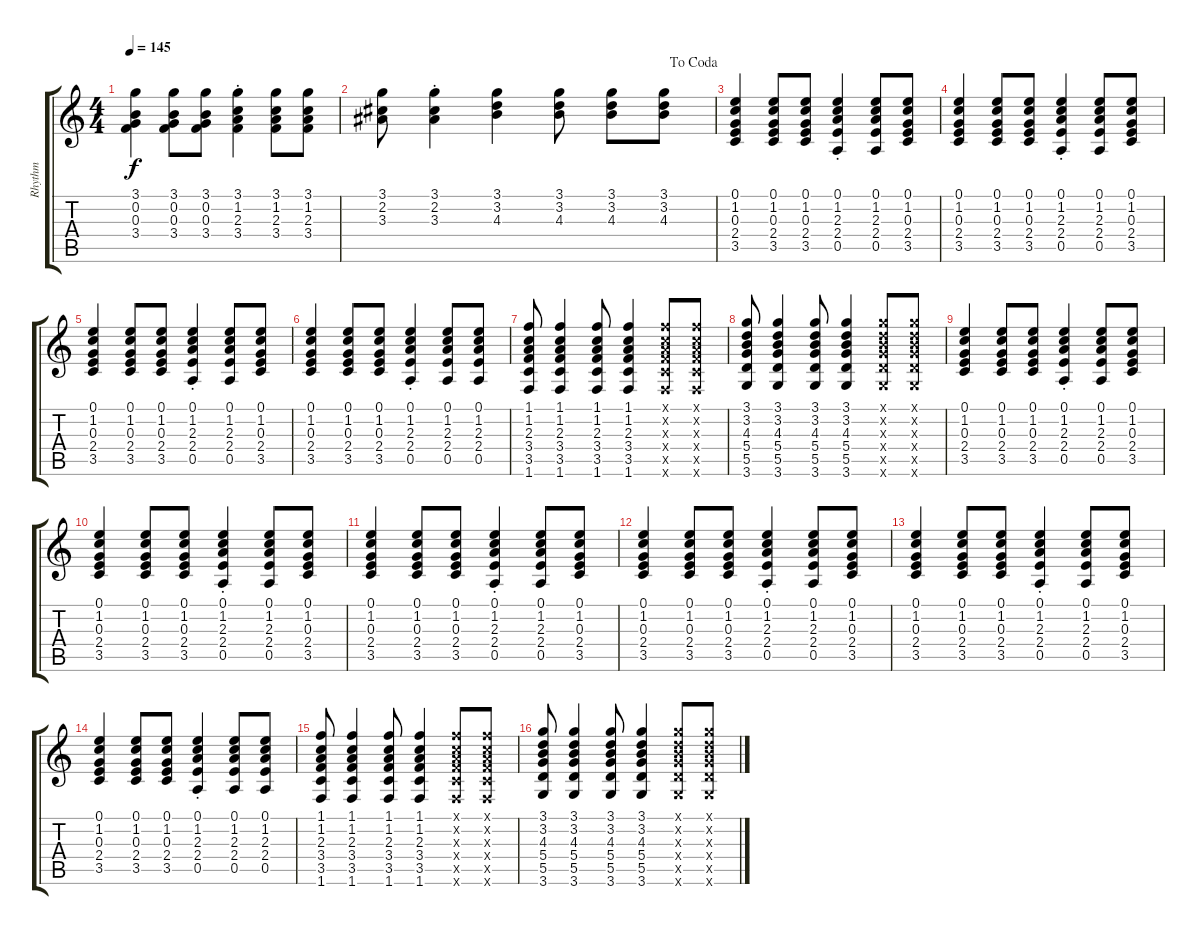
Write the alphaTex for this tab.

\track ("Rhythm" "Rhythm") {instrument electricguitarclean}
\staff {score tabs}
\tuning (E4 B3 G3 D3 A2 E2) {hide}
\ts (4 4)
\tempo 145
\clef g2
\ks c
(3.1 0.2 0.3 3.4).4{dy f} (3.1 0.2 0.3 3.4).8 (3.1 0.2 0.3 3.4).8 (3.1{st} 1.2{st} 2.3{st} 3.4{st}).4 (3.1 1.2 2.3 3.4).8 (3.1 1.2 2.3 3.4).8 |
\jump dacoda
(3.1 2.2 3.3).8 (3.1{st} 2.2{st} 3.3{st}).4 (3.1 3.2 4.3).4 (3.1 3.2 4.3).8 (3.1 3.2 4.3).8 (3.1 3.2 4.3).8 |
(0.1 1.2 0.3 2.4 3.5).4 (0.1 1.2 0.3 2.4 3.5).8 (0.1 1.2 0.3 2.4 3.5).8 (0.1{st} 1.2{st} 2.3{st} 2.4{st} 0.5{st}).4 (0.1 1.2 2.3 2.4 0.5).8 (0.1 1.2 0.3 2.4 3.5).8 |
(0.1 1.2 0.3 2.4 3.5).4 (0.1 1.2 0.3 2.4 3.5).8 (0.1 1.2 0.3 2.4 3.5).8 (0.1{st} 1.2{st} 2.3{st} 2.4{st} 0.5{st}).4 (0.1 1.2 2.3 2.4 0.5).8 (0.1 1.2 0.3 2.4 3.5).8 |
(0.1 1.2 0.3 2.4 3.5).4 (0.1 1.2 0.3 2.4 3.5).8 (0.1 1.2 0.3 2.4 3.5).8 (0.1{st} 1.2{st} 2.3{st} 2.4{st} 0.5{st}).4 (0.1 1.2 2.3 2.4 0.5).8 (0.1 1.2 0.3 2.4 3.5).8 |
(0.1 1.2 0.3 2.4 3.5).4 (0.1 1.2 0.3 2.4 3.5).8 (0.1 1.2 0.3 2.4 3.5).8 (0.1{st} 1.2{st} 2.3{st} 2.4{st} 0.5{st}).4 (0.1 1.2 2.3 2.4 0.5).8 (0.1 1.2 2.3 2.4 0.5).8 |
(1.1 1.2 2.3 3.4 3.5 1.6).8 (1.1 1.2 2.3 3.4 3.5 1.6).4 (1.1 1.2 2.3 3.4 3.5 1.6).8 (1.1 1.2 2.3 3.4 3.5 1.6).4 (1.1{x} 1.2{x} 2.3{x} 3.4{x} 3.5{x} 1.6{x}).8 (1.1{x} 1.2{x} 2.3{x} 3.4{x} 3.5{x} 1.6{x}).8 |
(3.1 3.2 4.3 5.4 5.5 3.6).8 (3.1 3.2 4.3 5.4 5.5 3.6).4 (3.1 3.2 4.3 5.4 5.5 3.6).8 (3.1 3.2 4.3 5.4 5.5 3.6).4 (3.1{x} 3.2{x} 4.3{x} 5.4{x} 5.5{x} 3.6{x}).8 (3.1{x} 3.2{x} 4.3{x} 5.4{x} 5.5{x} 3.6{x}).8 |
(0.1 1.2 0.3 2.4 3.5).4 (0.1 1.2 0.3 2.4 3.5).8 (0.1 1.2 0.3 2.4 3.5).8 (0.1{st} 1.2{st} 2.3{st} 2.4{st} 0.5{st}).4 (0.1 1.2 2.3 2.4 0.5).8 (0.1 1.2 0.3 2.4 3.5).8 |
(0.1 1.2 0.3 2.4 3.5).4 (0.1 1.2 0.3 2.4 3.5).8 (0.1 1.2 0.3 2.4 3.5).8 (0.1{st} 1.2{st} 2.3{st} 2.4{st} 0.5{st}).4 (0.1 1.2 2.3 2.4 0.5).8 (0.1 1.2 0.3 2.4 3.5).8 |
(0.1 1.2 0.3 2.4 3.5).4 (0.1 1.2 0.3 2.4 3.5).8 (0.1 1.2 0.3 2.4 3.5).8 (0.1{st} 1.2{st} 2.3{st} 2.4{st} 0.5{st}).4 (0.1 1.2 2.3 2.4 0.5).8 (0.1 1.2 0.3 2.4 3.5).8 |
(0.1 1.2 0.3 2.4 3.5).4 (0.1 1.2 0.3 2.4 3.5).8 (0.1 1.2 0.3 2.4 3.5).8 (0.1{st} 1.2{st} 2.3{st} 2.4{st} 0.5{st}).4 (0.1 1.2 2.3 2.4 0.5).8 (0.1 1.2 0.3 2.4 3.5).8 |
(0.1 1.2 0.3 2.4 3.5).4 (0.1 1.2 0.3 2.4 3.5).8 (0.1 1.2 0.3 2.4 3.5).8 (0.1{st} 1.2{st} 2.3{st} 2.4{st} 0.5{st}).4 (0.1 1.2 2.3 2.4 0.5).8 (0.1 1.2 0.3 2.4 3.5).8 |
(0.1 1.2 0.3 2.4 3.5).4 (0.1 1.2 0.3 2.4 3.5).8 (0.1 1.2 0.3 2.4 3.5).8 (0.1{st} 1.2{st} 2.3{st} 2.4{st} 0.5{st}).4 (0.1 1.2 2.3 2.4 0.5).8 (0.1 1.2 2.3 2.4 0.5).8 |
(1.1 1.2 2.3 3.4 3.5 1.6).8 (1.1 1.2 2.3 3.4 3.5 1.6).4 (1.1 1.2 2.3 3.4 3.5 1.6).8 (1.1 1.2 2.3 3.4 3.5 1.6).4 (1.1{x} 1.2{x} 2.3{x} 3.4{x} 3.5{x} 1.6{x}).8 (1.1{x} 1.2{x} 2.3{x} 3.4{x} 3.5{x} 1.6{x}).8 |
(3.1 3.2 4.3 5.4 5.5 3.6).8 (3.1 3.2 4.3 5.4 5.5 3.6).4 (3.1 3.2 4.3 5.4 5.5 3.6).8 (3.1 3.2 4.3 5.4 5.5 3.6).4 (3.1{x} 3.2{x} 4.3{x} 5.4{x} 5.5{x} 3.6{x}).8 (3.1{x} 3.2{x} 4.3{x} 5.4{x} 5.5{x} 3.6{x}).8
